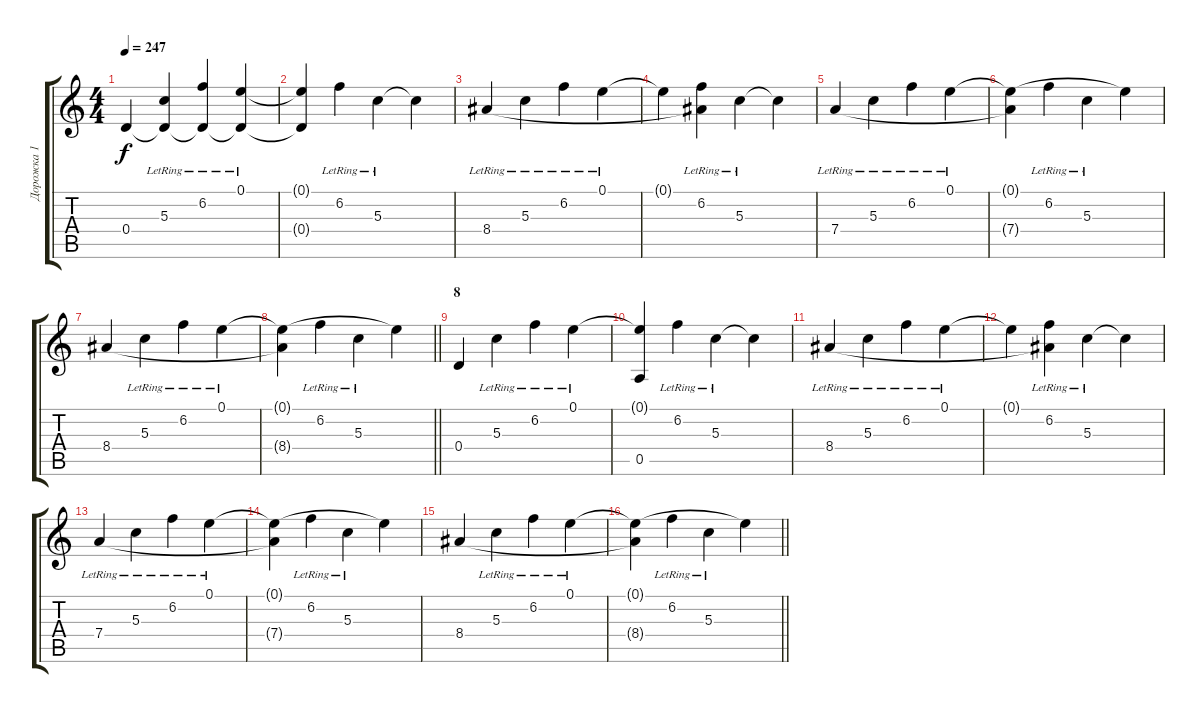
\track ("Дорожка 1" "Дорожка 1") {instrument acousticguitarnylon}
\staff {score tabs}
\tuning (E4 B3 G3 D3 A2 E2) {hide}
\ts (4 4)
\tempo 247
\clef g2
\ks c
0.4.4{dy f} (5.3{lr} 0.4{t}).4 (6.2{lr} 0.4{t}).4 (0.1{lr} 0.4{t}).4 |
(0.1{t} 0.4{t}).4 6.2{lr}.4 5.3{lr}.4 5.3{t}.4 |
8.4{lr}.4 5.3{lr}.4 6.2{lr}.4 0.1{lr}.4 |
0.1{t}.4 (6.2{lr} 8.4{t}).4 5.3{lr}.4 5.3{t}.4 |
7.4{lr}.4 5.3{lr}.4 6.2{lr}.4 0.1{lr}.4 |
(0.1{t} 7.4{t}).4 6.2{lr}.4 5.3{lr}.4 0.1{t}.4 |
8.4.4 5.3{lr}.4 6.2{lr}.4 0.1{lr}.4 |
\barLineRight lightlight
(0.1{t} 8.4{t}).4 6.2{lr}.4 5.3{lr}.4 0.1{t}.4 |
\section ("" "8")
0.4.4 5.3{lr}.4 6.2{lr}.4 0.1{lr}.4 |
(0.1{t} 0.5).4 6.2{lr}.4 5.3{lr}.4 5.3{t}.4 |
8.4{lr}.4 5.3{lr}.4 6.2{lr}.4 0.1{lr}.4 |
0.1{t}.4 (6.2{lr} 8.4{t}).4 5.3{lr}.4 5.3{t}.4 |
7.4{lr}.4 5.3{lr}.4 6.2{lr}.4 0.1{lr}.4 |
(0.1{t} 7.4{t}).4 6.2{lr}.4 5.3{lr}.4 0.1{t}.4 |
8.4.4 5.3{lr}.4 6.2{lr}.4 0.1{lr}.4 |
\barLineRight lightlight
(0.1{t} 8.4{t}).4 6.2{lr}.4 5.3{lr}.4 0.1{t}.4
